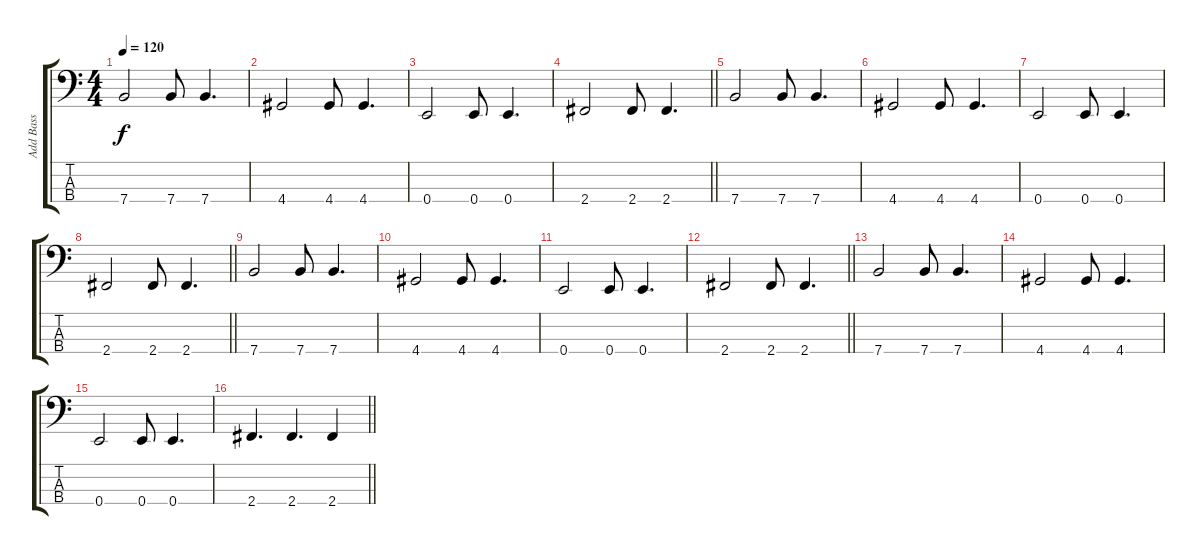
\track ("Add Bass" "Add Bass") {instrument electricbassfinger}
\staff {score tabs}
\tuning (G2 D2 A1 E1) {hide}
\ts (4 4)
\tempo 120
\clef f4
\ks c
7.4.2{dy f} 7.4.8 7.4.4{d} |
4.4.2 4.4.8 4.4.4{d} |
0.4.2 0.4.8 0.4.4{d} |
\barLineRight lightlight
2.4.2 2.4.8 2.4.4{d} |
7.4.2 7.4.8 7.4.4{d} |
4.4.2 4.4.8 4.4.4{d} |
0.4.2 0.4.8 0.4.4{d} |
\barLineRight lightlight
2.4.2 2.4.8 2.4.4{d} |
7.4.2 7.4.8 7.4.4{d} |
4.4.2 4.4.8 4.4.4{d} |
0.4.2 0.4.8 0.4.4{d} |
\barLineRight lightlight
2.4.2 2.4.8 2.4.4{d} |
7.4.2 7.4.8 7.4.4{d} |
4.4.2 4.4.8 4.4.4{d} |
0.4.2 0.4.8 0.4.4{d} |
\barLineRight lightlight
2.4.4{d} 2.4.4{d} 2.4.4
